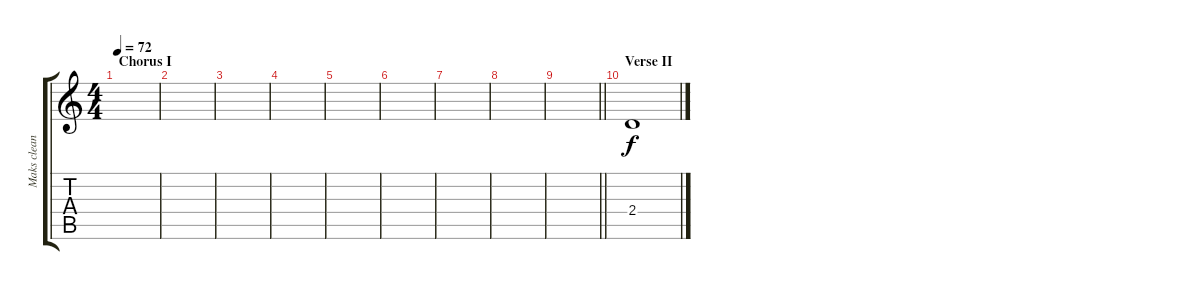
\track ("Maks clean" "Maks clean") {instrument acousticguitarsteel}
\staff {score tabs}
\tuning (D4 A3 F3 C3 G2 C2) {hide}
\ts (4 4)
\section ("" "Chorus I")
\tempo 72
\clef g2
\ks c
|
|
|
|
|
|
|
|
\barLineRight lightlight
|
\section ("" "Verse II")
2.4.1
